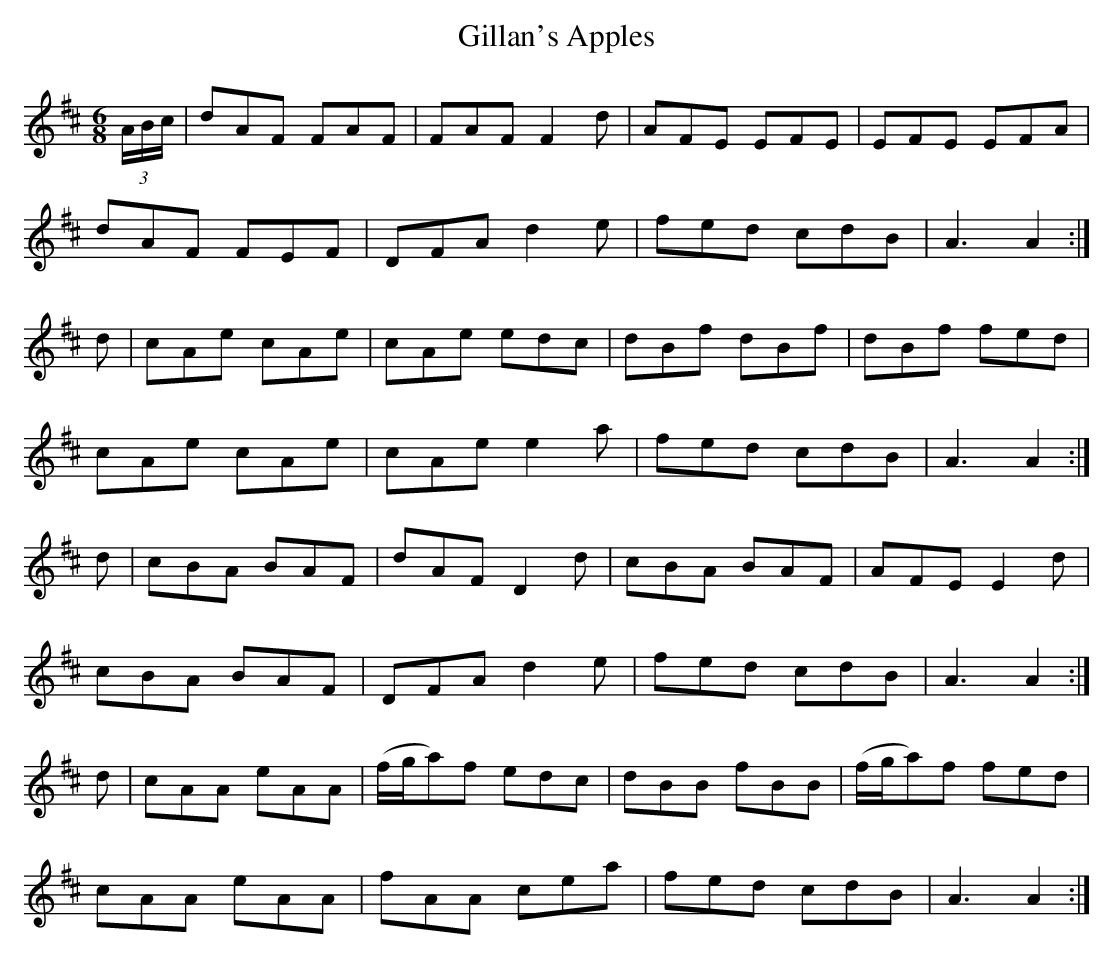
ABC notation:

X:1
T: Gillan's Apples
M: 6/8
L: 1/8
K: Amix
(3A/B/c/|dAF FAF|FAF F2d|AFE EFE|EFE EFA|
dAF FEF|DFA d2e|fed cdB|A3 A2:|
d|cAe cAe|cAe edc|dBf dBf|dBf fed|
cAe cAe|cAe e2a|fed cdB|A3 A2:|
d|cBA BAF|dAF D2d|cBA BAF|AFE E2d|
cBA BAF|DFA d2e|fed cdB|A3 A2:|
d|cAA eAA|(f/g/a)f edc|dBB fBB|(f/g/a)f fed|
cAA eAA|fAA cea|fed cdB|A3 A2:|
